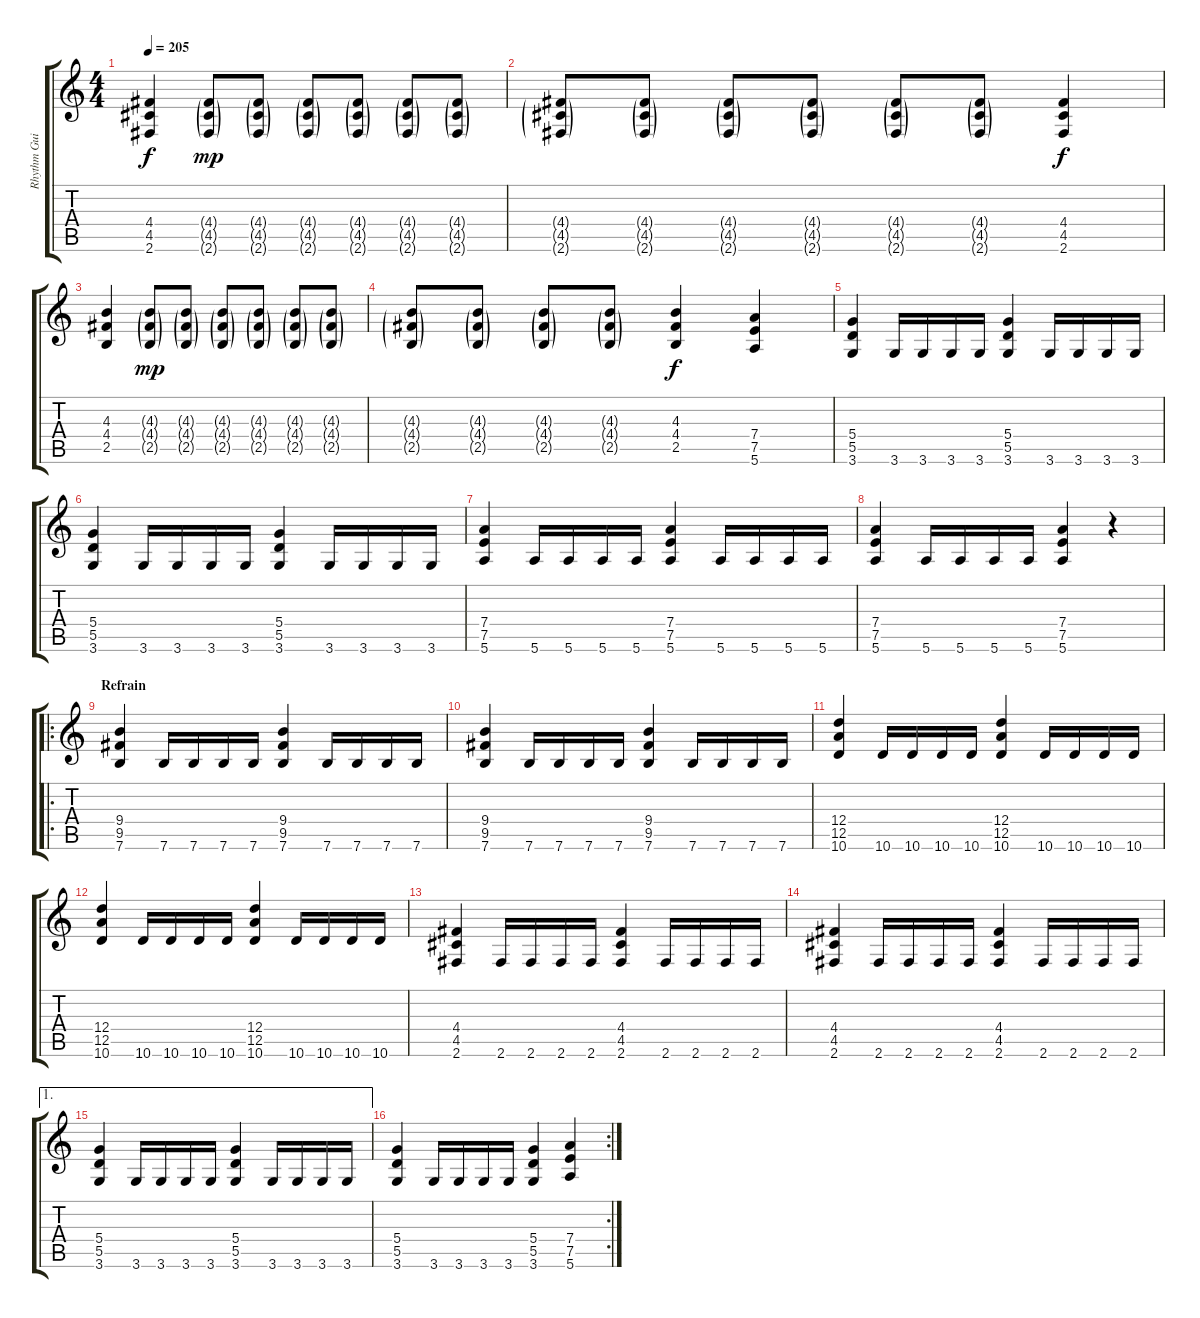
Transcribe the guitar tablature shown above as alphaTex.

\track ("Rhythm Guitar" "Rhythm Gui") {instrument distortionguitar}
\staff {score tabs}
\tuning (E4 B3 G3 D3 A2 E2) {hide}
\ts (4 4)
\tempo 205
\clef g2
\ks c
(4.4 4.5 2.6).4{dy f} (4.4{g} 4.5{g} 2.6{g}).8{dy mp} (4.4{g} 4.5{g} 2.6{g}).8 (4.4{g} 4.5{g} 2.6{g}).8 (4.4{g} 4.5{g} 2.6{g}).8 (4.4{g} 4.5{g} 2.6{g}).8 (4.4{g} 4.5{g} 2.6{g}).8 |
(4.4{g} 4.5{g} 2.6{g}).8 (4.4{g} 4.5{g} 2.6{g}).8 (4.4{g} 4.5{g} 2.6{g}).8 (4.4{g} 4.5{g} 2.6{g}).8 (4.4{g} 4.5{g} 2.6{g}).8 (4.4{g} 4.5{g} 2.6{g}).8 (4.4 4.5 2.6).4{dy f} |
(4.3 4.4 2.5).4 (4.3{g} 4.4{g} 2.5{g}).8{dy mp} (4.3{g} 4.4{g} 2.5{g}).8 (4.3{g} 4.4{g} 2.5{g}).8 (4.3{g} 4.4{g} 2.5{g}).8 (4.3{g} 4.4{g} 2.5{g}).8 (4.3{g} 4.4{g} 2.5{g}).8 |
(4.3{g} 4.4{g} 2.5{g}).8 (4.3{g} 4.4{g} 2.5{g}).8 (4.3{g} 4.4{g} 2.5{g}).8 (4.3{g} 4.4{g} 2.5{g}).8 (4.3 4.4 2.5).4{dy f} (7.4 7.5 5.6).4 |
(5.4 5.5 3.6).4 3.6.16 3.6.16 3.6.16 3.6.16 (5.4 5.5 3.6).4 3.6.16 3.6.16 3.6.16 3.6.16 |
(5.4 5.5 3.6).4 3.6.16 3.6.16 3.6.16 3.6.16 (5.4 5.5 3.6).4 3.6.16 3.6.16 3.6.16 3.6.16 |
(7.4 7.5 5.6).4 5.6.16 5.6.16 5.6.16 5.6.16 (7.4 7.5 5.6).4 5.6.16 5.6.16 5.6.16 5.6.16 |
(7.4 7.5 5.6).4 5.6.16 5.6.16 5.6.16 5.6.16 (7.4 7.5 5.6).4 r.4 |
\ro
\section ("" "Refrain")
(9.4 9.5 7.6).4 7.6.16 7.6.16 7.6.16 7.6.16 (9.4 9.5 7.6).4 7.6.16 7.6.16 7.6.16 7.6.16 |
(9.4 9.5 7.6).4 7.6.16 7.6.16 7.6.16 7.6.16 (9.4 9.5 7.6).4 7.6.16 7.6.16 7.6.16 7.6.16 |
(12.4 12.5 10.6).4 10.6.16 10.6.16 10.6.16 10.6.16 (12.4 12.5 10.6).4 10.6.16 10.6.16 10.6.16 10.6.16 |
(12.4 12.5 10.6).4 10.6.16 10.6.16 10.6.16 10.6.16 (12.4 12.5 10.6).4 10.6.16 10.6.16 10.6.16 10.6.16 |
(4.4 4.5 2.6).4 2.6.16 2.6.16 2.6.16 2.6.16 (4.4 4.5 2.6).4 2.6.16 2.6.16 2.6.16 2.6.16 |
(4.4 4.5 2.6).4 2.6.16 2.6.16 2.6.16 2.6.16 (4.4 4.5 2.6).4 2.6.16 2.6.16 2.6.16 2.6.16 |
\ae 1
(5.4 5.5 3.6).4 3.6.16 3.6.16 3.6.16 3.6.16 (5.4 5.5 3.6).4 3.6.16 3.6.16 3.6.16 3.6.16 |
\rc 2
(5.4 5.5 3.6).4 3.6.16 3.6.16 3.6.16 3.6.16 (5.4 5.5 3.6).4 (7.4 7.5 5.6).4
